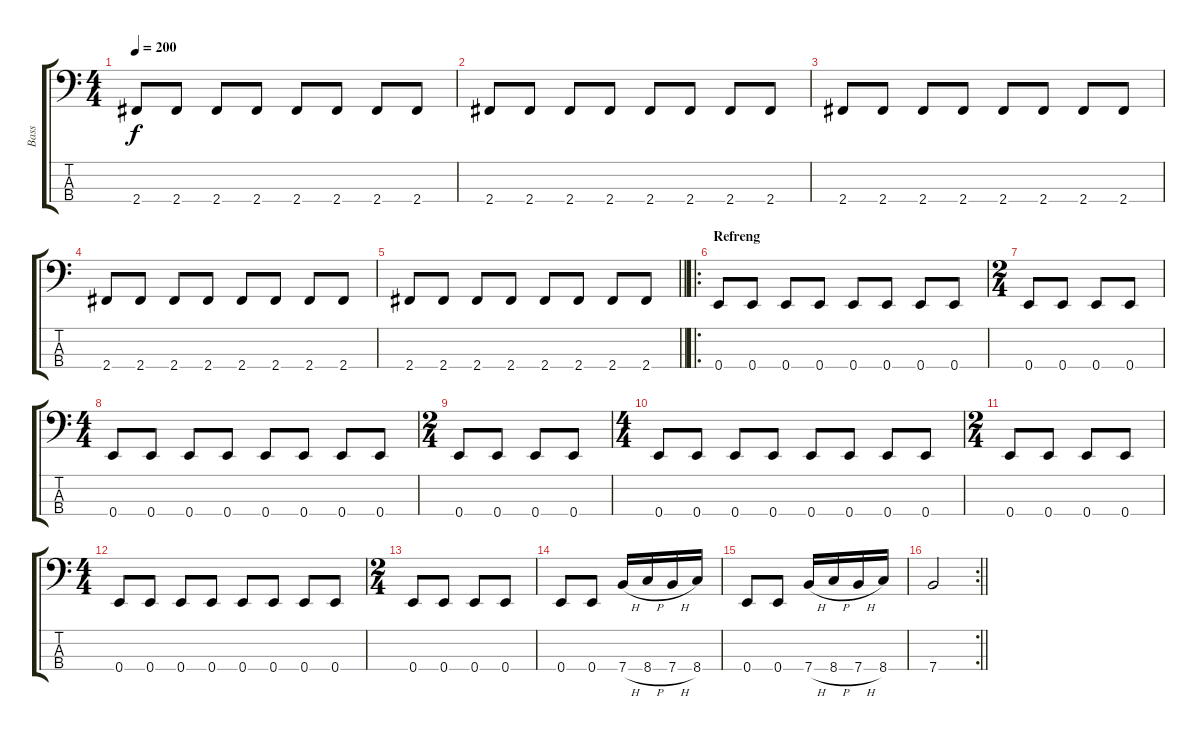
\track ("Bass" "Bass") {instrument electricbassfinger}
\staff {score tabs}
\tuning (G2 D2 A1 E1) {hide}
\ts (4 4)
\tempo 200
\clef f4
\ks c
2.4.8{dy f} 2.4.8 2.4.8 2.4.8 2.4.8 2.4.8 2.4.8 2.4.8 |
2.4.8 2.4.8 2.4.8 2.4.8 2.4.8 2.4.8 2.4.8 2.4.8 |
2.4.8 2.4.8 2.4.8 2.4.8 2.4.8 2.4.8 2.4.8 2.4.8 |
2.4.8 2.4.8 2.4.8 2.4.8 2.4.8 2.4.8 2.4.8 2.4.8 |
\barLineRight lightlight
2.4.8 2.4.8 2.4.8 2.4.8 2.4.8 2.4.8 2.4.8 2.4.8 |
\ro
\section ("" "Refreng")
0.4.8 0.4.8 0.4.8 0.4.8 0.4.8 0.4.8 0.4.8 0.4.8 |
\ts (2 4)
0.4.8 0.4.8 0.4.8 0.4.8 |
\ts (4 4)
0.4.8 0.4.8 0.4.8 0.4.8 0.4.8 0.4.8 0.4.8 0.4.8 |
\ts (2 4)
0.4.8 0.4.8 0.4.8 0.4.8 |
\ts (4 4)
0.4.8 0.4.8 0.4.8 0.4.8 0.4.8 0.4.8 0.4.8 0.4.8 |
\ts (2 4)
0.4.8 0.4.8 0.4.8 0.4.8 |
\ts (4 4)
0.4.8 0.4.8 0.4.8 0.4.8 0.4.8 0.4.8 0.4.8 0.4.8 |
\ts (2 4)
0.4.8 0.4.8 0.4.8 0.4.8 |
0.4.8 0.4.8 7.4{h}.16 8.4{h}.16 7.4{h}.16 8.4.16 |
0.4.8 0.4.8 7.4{h}.16 8.4{h}.16 7.4{h}.16 8.4.16 |
\rc 2
\barLineRight lightlight
7.4{ss}.2
